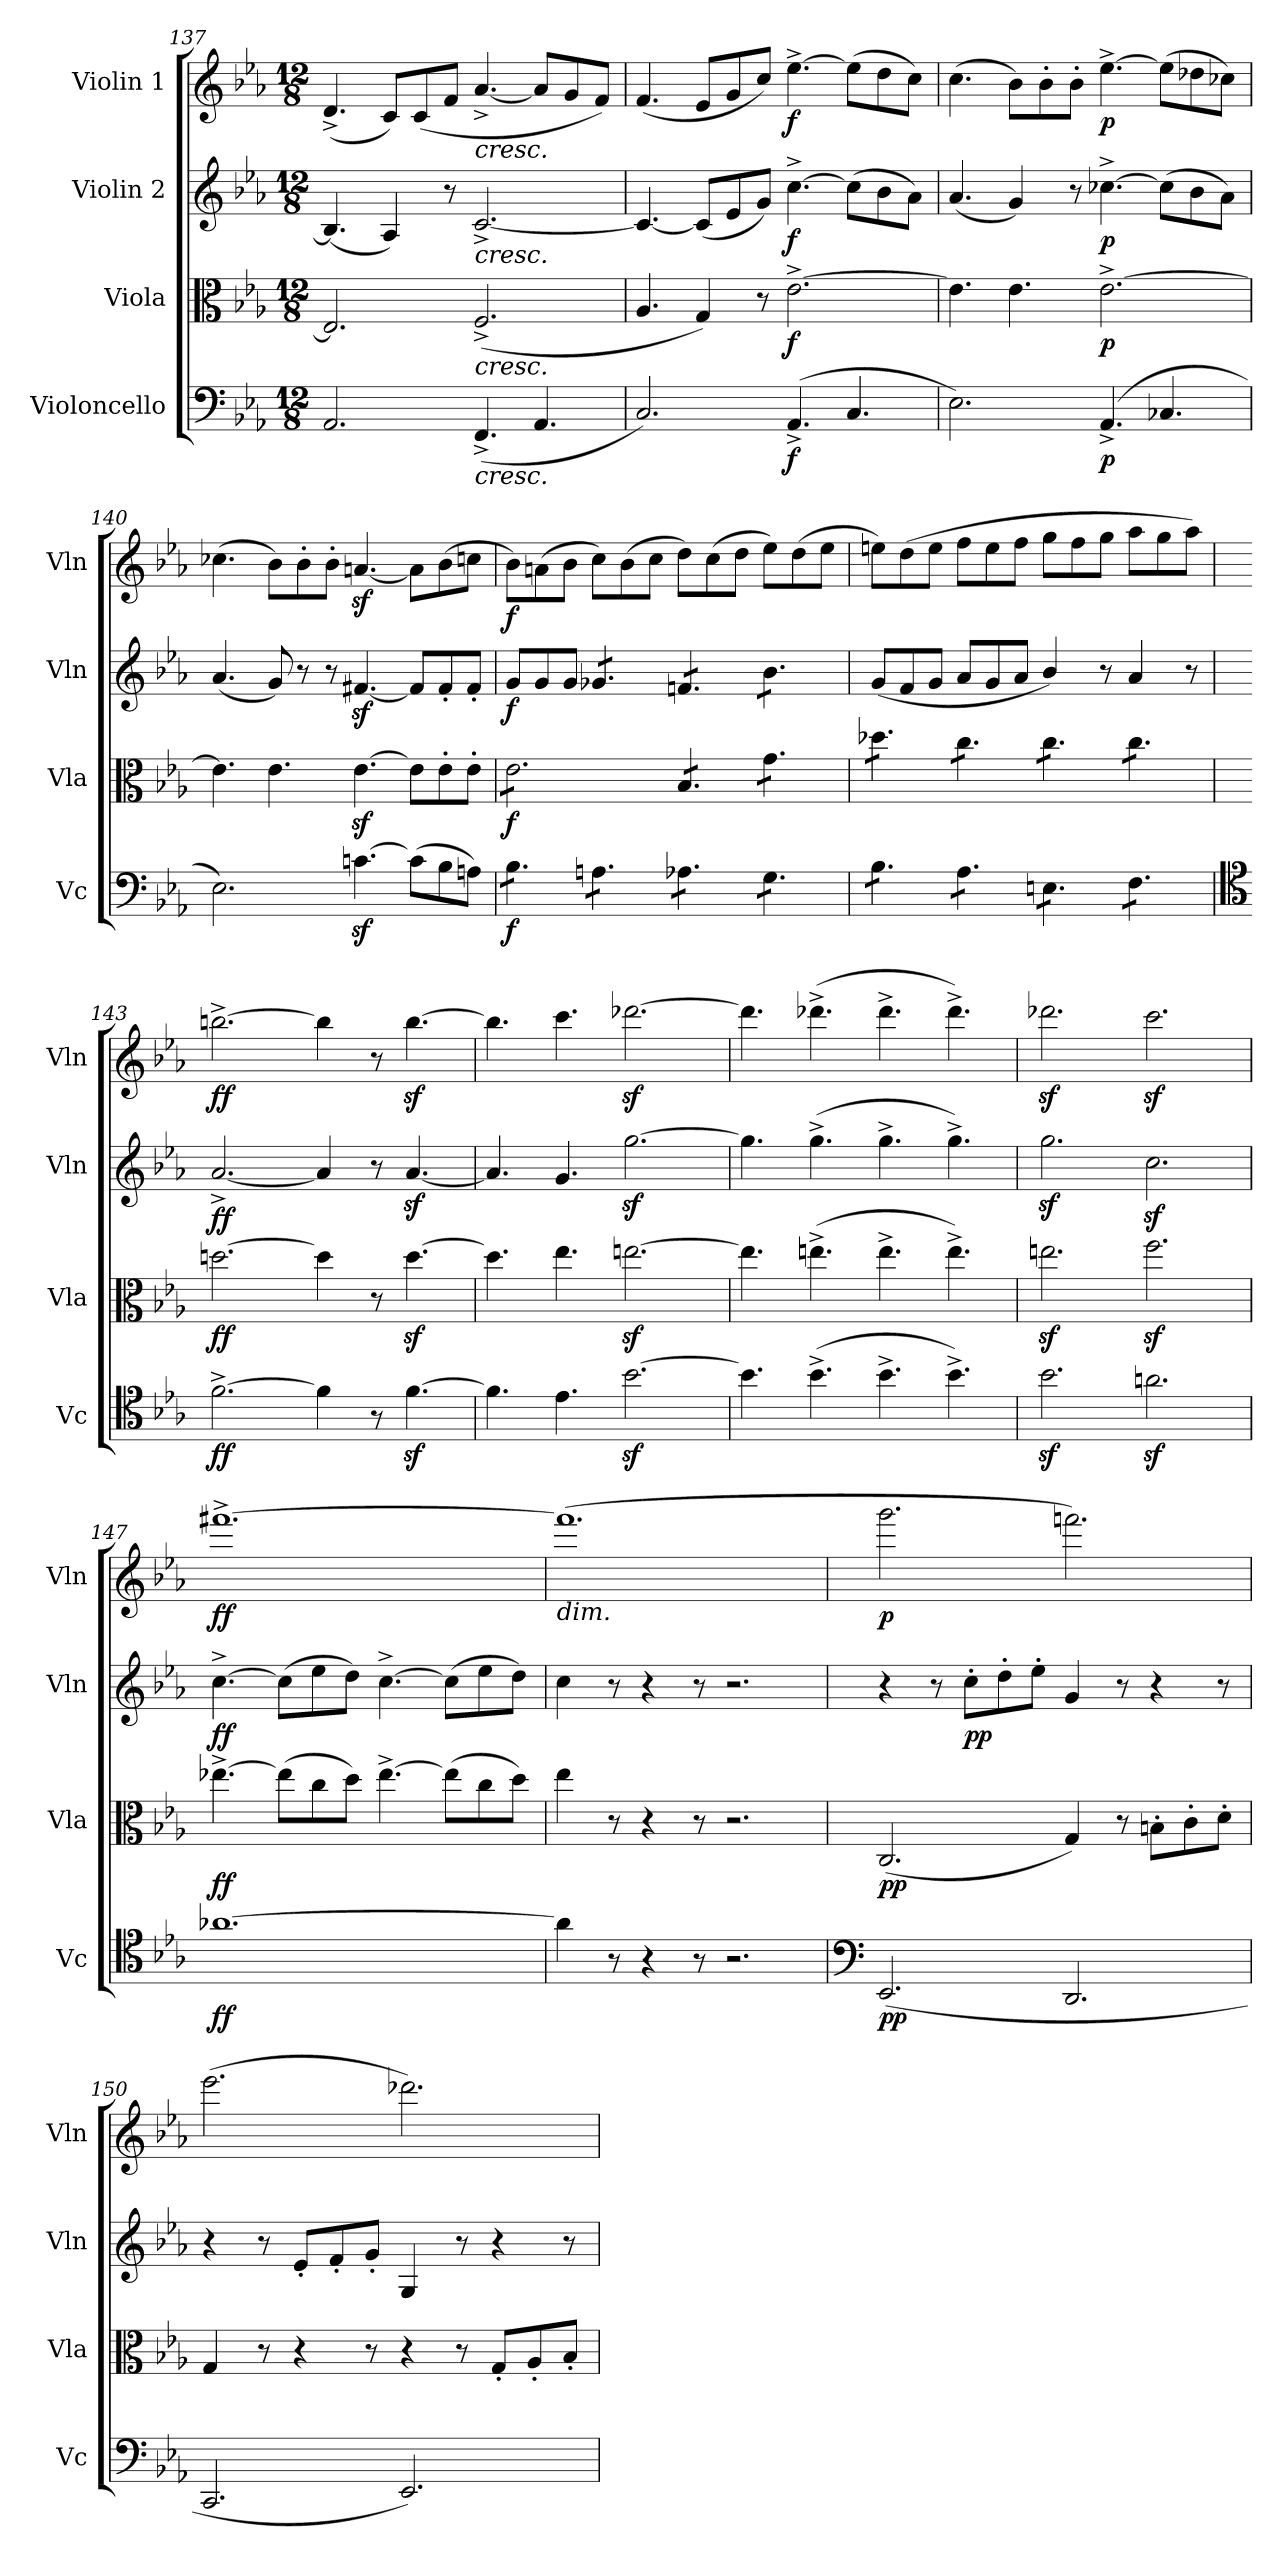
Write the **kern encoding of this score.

**kern	**dynam	**kern	**dynam	**kern	**dynam	**kern	**dynam
*part4	*part4	*part3	*part3	*part2	*part2	*part1	*part1
*staff4	*staff4	*staff3	*staff3	*staff2	*staff2	*staff1	*staff1
*I"Violoncello	*	*I"Viola	*	*I"Violin 2	*	*I"Violin 1	*
*I'Vc	*	*I'Vla	*	*I'Vln	*	*I'Vln	*
*clefF4	*	*clefC3	*	*clefG2	*	*clefG2	*
*k[b-e-a-]	*	*k[b-e-a-]	*	*k[b-e-a-]	*	*k[b-e-a-]	*
*M12/8	*	*M12/8	*	*M12/8	*	*M12/8	*
=137	=137	=137	=137	=137	=137	=137	=137
2.AA-/	.	2.E-/]	.	(4.B-/]	.	(4.d^/	.
.	.	.	.	4A-/)	.	8c/L)	.
.	.	.	.	.	.	(8c/	.
.	.	.	.	8r	.	8f/J	.
!	!	!	!	!	!	!LO:TX:b:i:t=cresc.	!
!	!	!	!	!LO:TX:b:i:t=cresc.	!	!	!
!	!	!LO:TX:b:i:t=cresc.	!	!	!	!	!
!LO:TX:b:i:t=cresc.	!	!	!	!	!	!	!
(4.FF^/	.	(2.F^/	.	[2.c^/	.	[4.a-^/	.
4.AA-/	.	.	.	.	.	8a-/L]	.
.	.	.	.	.	.	8g/	.
.	.	.	.	.	.	8f/J)	.
=138	=138	=138	=138	=138	=138	=138	=138
2.C/)	.	4.A-/	.	4.c/_	.	(4.f/	.
.	.	4G/)	.	(8c/L]	.	8e-/L	.
.	.	.	.	8e-/	.	8g/	.
.	.	8r	.	8g/J)	.	8cc/J)	.
!	!LO:DY:b	!	!LO:DY:b	!	!LO:DY:b	!	!LO:DY:b
(4.AA-^/	f	[2.e-^\	f	[4.cc^\	f	[4.ee-^\	f
4.C/	.	.	.	(8cc\L]	.	(8ee-\L]	.
.	.	.	.	8b-\	.	8dd\	.
.	.	.	.	8a-\J)	.	8cc\J)	.
=139	=139	=139	=139	=139	=139	=139	=139
2.E-\)	.	4.e-\]	.	(4.a-/	.	(4.cc\	.
.	.	4.e-\	.	4g/)	.	8b-\L)	.
.	.	.	.	.	.	8b-'\	.
.	.	.	.	8r	.	8b-'\J	.
!	!LO:DY:b	!	!LO:DY:b	!	!LO:DY:b	!	!LO:DY:b
(4.AA-^/	p	[2.e-^\	p	[4.cc-X^\	p	[4.ee-^\	p
4.C-X/	.	.	.	(8cc-\L]	.	(8ee-\L]	.
.	.	.	.	8b-\	.	8dd-X\	.
.	.	.	.	8a-\J)	.	8cc-X\J)	.
!!LO:LB:g=z
=140	=140	=140	=140	=140	=140	=140	=140
2.E-\)	.	4.e-\]	.	(4.a-/	.	(4.cc-X\	.
.	.	4.e-\	.	8g/)	.	8b-\L)	.
.	.	.	.	8r	.	8b-'\	.
.	.	.	.	8r	.	8b-'\J	.
[4.cnz<\	.	[4.e-z<\	.	[4.f#Xz</	.	[4.anz</	.
(8c\L]	.	8e-\L]	.	8f#/L]	.	8a\L]	.
8B-\	.	8e-'\	.	8f#'/	.	(8b-\	.
8An\J)	.	8e-'\J	.	8f#'/J	.	8ccn\J	.
!!LO:LB:g=z
=141	=141	=141	=141	=141	=141	=141	=141
!	!LO:DY:b	!	!LO:DY:b	!	!LO:DY:b	!	!LO:DY:b
*tremolo	*	*	*	*	*	*	*
*	*	*tremolo	*	*	*	*	*
8B-\L	f	8e-\L	f	8g/L	f	8b-\L)	f
8B-\	.	8e-\	.	8g/	.	(8an\	.
8B-\J	.	8e-\	.	8g/J	.	8b-\J	.
*	*	*	*	*tremolo	*	*	*
8An\L	.	8e-\	.	8g-X/L	.	8cc\L)	.
8An\	.	8e-\	.	8g-X/	.	(8b-\	.
8An\J	.	8e-\J	.	8g-X/J	.	8cc\J	.
8A-X\L	.	8B-/L	.	8fn/L	.	8dd\L)	.
8A-X\	.	8B-/	.	8fn/	.	(8cc\	.
8A-X\J	.	8B-/J	.	8fn/J	.	8dd\J	.
8G\L	.	8g\L	.	8b-\L	.	8ee-\L)	.
8G\	.	8g\	.	8b-\	.	(8dd\	.
8G\J	.	8g\J	.	8b-\J	.	8ee-\J	.
*	*	*	*	*Xtremolo	*	*	*
=142	=142	=142	=142	=142	=142	=142	=142
8B-\L	.	8dd-X\L	.	(8g/L	.	8een\L)	.
8B-\	.	8dd-X\	.	8f/	.	(8dd\	.
8B-\J	.	8dd-X\J	.	8g/J	.	8ee\J	.
8A-\L	.	8cc\L	.	8a-/L	.	8ff\L	.
8A-\	.	8cc\	.	8g/	.	8ee\	.
8A-\J	.	8cc\J	.	8a-/J	.	8ff\J	.
8En\L	.	8cc\L	.	4b-/)	.	8gg\L	.
8En\	.	8cc\	.	.	.	8ff\	.
8En\J	.	8cc\J	.	8r	.	8gg\J	.
8F\L	.	8cc\L	.	4a-/	.	8aa-\L	.
8F\	.	8cc\	.	.	.	8gg\	.
8F\J	.	8cc\J	.	8r	.	8aa-\J)	.
*	*	*Xtremolo	*	*	*	*	*
*Xtremolo	*	*	*	*	*	*	*
=143	=143	=143	=143	=143	=143	=143	=143
*clefC4	*	*	*	*	*	*	*
!	!LO:DY:b	!	!LO:DY:b	!	!LO:DY:b	!	!LO:DY:b
[2.f^\	ff	[2.ddn\	ff	[2.a-^/	ff	[2.bbn^\	ff
4f\]	.	4dd\]	.	4a-/]	.	4bb\]	.
8r	.	8r	.	8r	.	8r	.
[4.fz<\	.	[4.ddz<\	.	[4.a-z</	.	[4.bbz<\	.
=144	=144	=144	=144	=144	=144	=144	=144
4.f\]	.	4.dd\]	.	4.a-/]	.	4.bb\]	.
4.e-\	.	4.ee-\	.	4.g/	.	4.ccc\	.
[2.b-z<\	.	[2.eenz<\	.	[2.ggz<\	.	[2.ddd-Xz<\	.
=145	=145	=145	=145	=145	=145	=145	=145
4.b-\]	.	4.ee\]	.	4.gg\]	.	4.ddd-\]	.
(4.b-^\	.	(4.een^\	.	(4.gg^\	.	(4.ddd-X^\	.
4.b-^\	.	4.ee^\	.	4.gg^\	.	4.ddd-^\	.
4.b-^\)	.	4.ee^\)	.	4.gg^\)	.	4.ddd-^\)	.
=146	=146	=146	=146	=146	=146	=146	=146
2.b-z<\	.	2.eenz<\	.	2.ggz<\	.	2.ddd-Xz<\	.
2.anz<\	.	2.ffz<\	.	2.ccz<\	.	2.cccz<\	.
!!LO:LB:g=z
=147	=147	=147	=147	=147	=147	=147	=147
!	!LO:DY:b	!	!LO:DY:b	!	!LO:DY:b	!	!LO:DY:b
[1.a-X	ff	[4.ee-X^\	ff	[4.cc^\	ff	[1.fff#X^	ff
.	.	(8ee-\L]	.	(8cc\L]	.	.	.
.	.	8cc\	.	8ee-\	.	.	.
.	.	8dd\J)	.	8dd\J)	.	.	.
.	.	[4.ee-^\	.	[4.cc^\	.	.	.
.	.	(8ee-\L]	.	(8cc\L]	.	.	.
.	.	8cc\	.	8ee-\	.	.	.
.	.	8dd\J)	.	8dd\J)	.	.	.
=148	=148	=148	=148	=148	=148	=148	=148
!	!	!	!	!	!	!LO:TX:b:i:t=dim.	!
4a-\]	.	4ee-\	.	4cc\	.	(1.fff#]	.
8r	.	8r	.	8r	.	.	.
4r	.	4r	.	4r	.	.	.
8r	.	8r	.	8r	.	.	.
2.r	.	2.r	.	2.r	.	.	.
!!LO:LB:g=z
=149	=149	=149	=149	=149	=149	=149	=149
*clefF4	*	*	*	*	*	*	*
!	!LO:DY:b	!	!LO:DY:b	!	!	!	!LO:DY:b
(2.EE-/	pp	(2.C/	pp	4r	.	2.ggg\	p
.	.	.	.	8r	.	.	.
!	!	!	!	!	!LO:DY:b	!	!
.	.	.	.	8cc'\L	pp	.	.
.	.	.	.	8dd'\	.	.	.
.	.	.	.	8ee-'\J	.	.	.
2.DD/	.	4G/)	.	4g/	.	2.fffn\)	.
.	.	8r	.	8r	.	.	.
.	.	8Bn'\L	.	4r	.	.	.
.	.	8c'\	.	.	.	.	.
.	.	8d'\J	.	8r	.	.	.
=150	=150	=150	=150	=150	=150	=150	=150
2.CC/	.	4G/	.	4r	.	(2.eee-\	.
.	.	8r	.	8r	.	.	.
.	.	4r	.	8e-'/L	.	.	.
.	.	.	.	8f'/	.	.	.
.	.	8r	.	8g'/J	.	.	.
2.EE-/)	.	4r	.	4G/	.	2.ddd-X\)	.
.	.	8r	.	8r	.	.	.
.	.	8G'/L	.	4r	.	.	.
.	.	8A-'/	.	.	.	.	.
.	.	8B-'/J	.	8r	.	.	.
=	=	=	=	=	=	=	=
*-	*-	*-	*-	*-	*-	*-	*-
